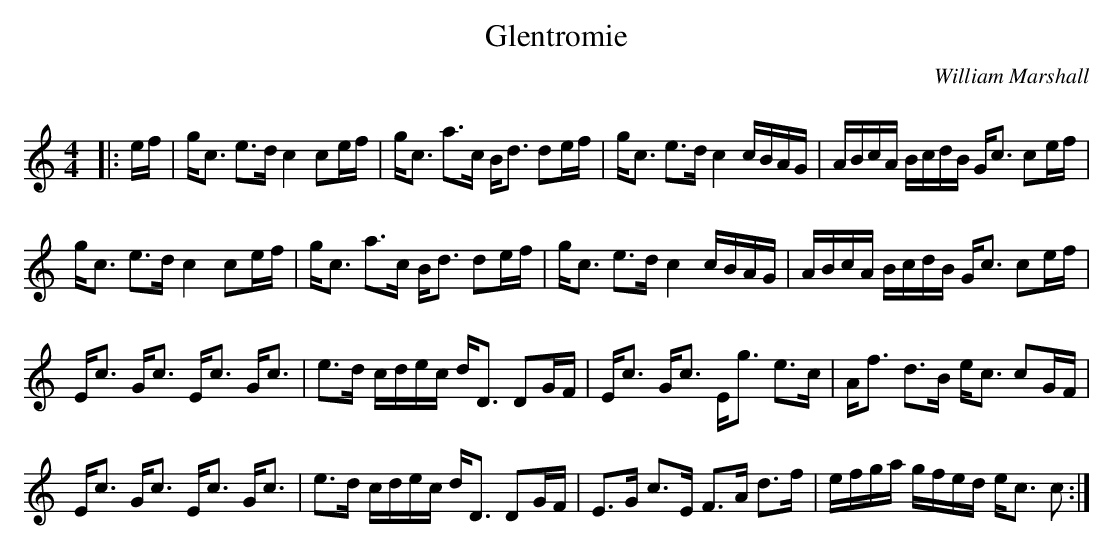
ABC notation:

X:1
T: Glentromie
C:William Marshall
Q: 128
K:C
M:4/4
L:1/16
|:ef|gc3 e3d c4 c2ef|gc3 a3c Bd3 d2ef|gc3 e3d c4 cBAG|ABcA BcdB Gc3 c2ef|
gc3 e3d c4 c2ef|gc3 a3c Bd3 d2ef|gc3 e3d c4 cBAG|ABcA BcdB Gc3 c2ef|
Ec3 Gc3 Ec3 Gc3|e3d cdec dD3 D2GF|Ec3 Gc3 Eg3 e3c|Af3 d3B ec3 c2GF|
Ec3 Gc3 Ec3 Gc3|e3d cdec dD3 D2GF|E3G c3E F3A d3f|efga gfed ec3 c2:|
